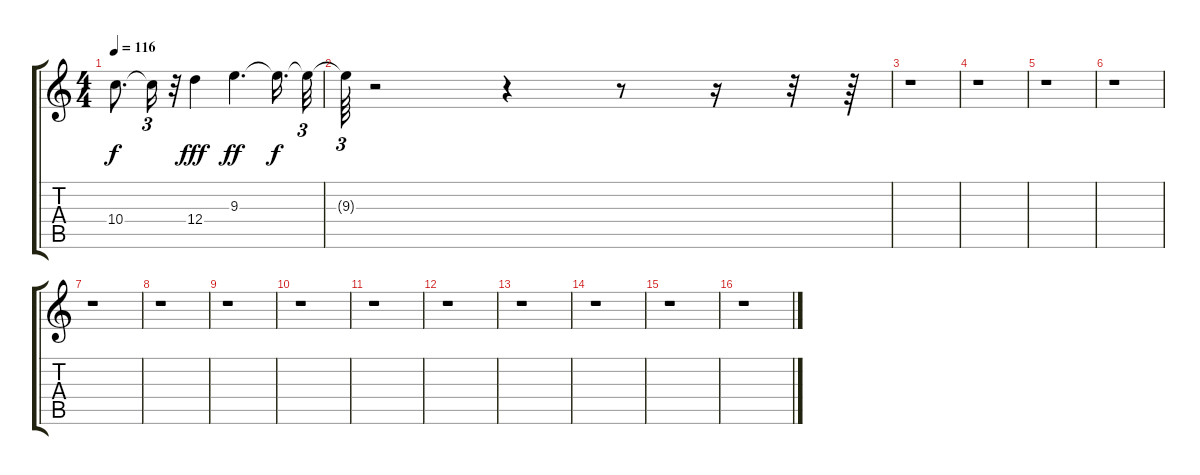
\track "" {instrument overdrivenguitar}
\staff {score tabs}
\tuning (E4 B3 G3 D3 A2 E2) {hide}
\ts (4 4)
\tempo 116
\clef g2
\ks c
10.4{t}.8{d dy f} 10.4{t}.16{tu (3 2)} r.32 12.4.4{dy fff} 9.3.4{d dy ff} 9.3{t}.16{d dy f} 9.3{t}.32{tu (3 2)} |
9.3{t}.64{tu (3 2)} r.2 r.4 r.8 r.16 r.32 r.64 |
r.1 |
r.1 |
r.1 |
r.1 |
r.1 |
r.1 |
r.1 |
r.1 |
r.1 |
r.1 |
r.1 |
r.1 |
r.1 |
r.1
